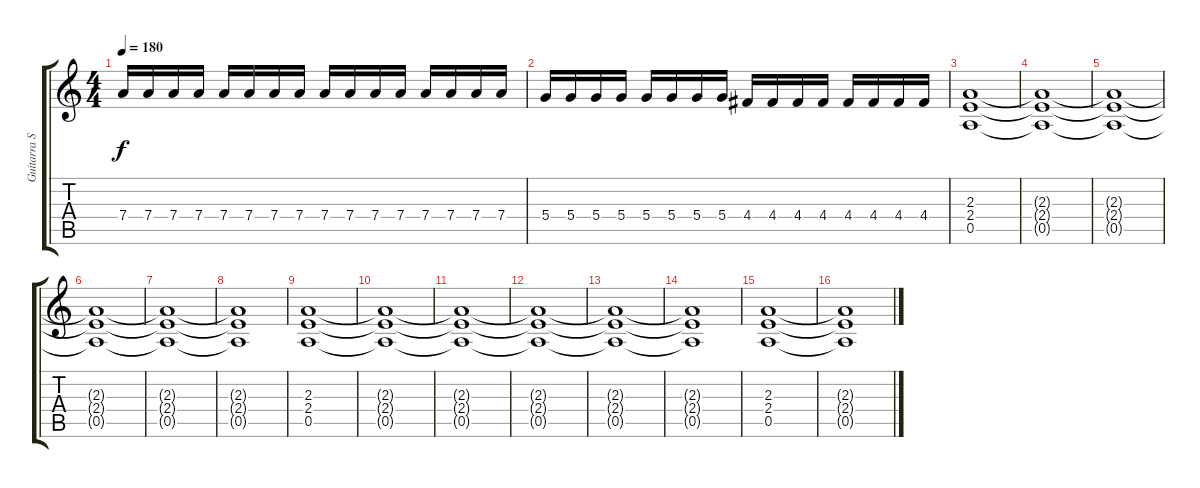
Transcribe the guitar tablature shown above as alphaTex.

\track ("Guitarra Solista" "Guitarra S") {instrument distortionguitar}
\staff {score tabs}
\tuning (E4 B3 G3 D3 A2 E2) {hide}
\ts (4 4)
\tempo 180
\clef g2
\ks c
7.4.16{dy f} 7.4.16 7.4.16 7.4.16 7.4.16 7.4.16 7.4.16 7.4.16 7.4.16 7.4.16 7.4.16 7.4.16 7.4.16 7.4.16 7.4.16 7.4.16 |
5.4.16 5.4.16 5.4.16 5.4.16 5.4.16 5.4.16 5.4.16 5.4.16 4.4.16 4.4.16 4.4.16 4.4.16 4.4.16 4.4.16 4.4.16 4.4.16 |
(2.3 2.4 0.5).1 |
(2.3{t} 2.4{t} 0.5{t}).1 |
(2.3{t} 2.4{t} 0.5{t}).1 |
(2.3{t} 2.4{t} 0.5{t}).1 |
(2.3{t} 2.4{t} 0.5{t}).1 |
(2.3{t} 2.4{t} 0.5{t}).1 |
(2.3 2.4 0.5).1 |
(2.3{t} 2.4{t} 0.5{t}).1 |
(2.3{t} 2.4{t} 0.5{t}).1 |
(2.3{t} 2.4{t} 0.5{t}).1 |
(2.3{t} 2.4{t} 0.5{t}).1 |
(2.3{t} 2.4{t} 0.5{t}).1 |
(2.3 2.4 0.5).1 |
(2.3{t} 2.4{t} 0.5{t}).1
